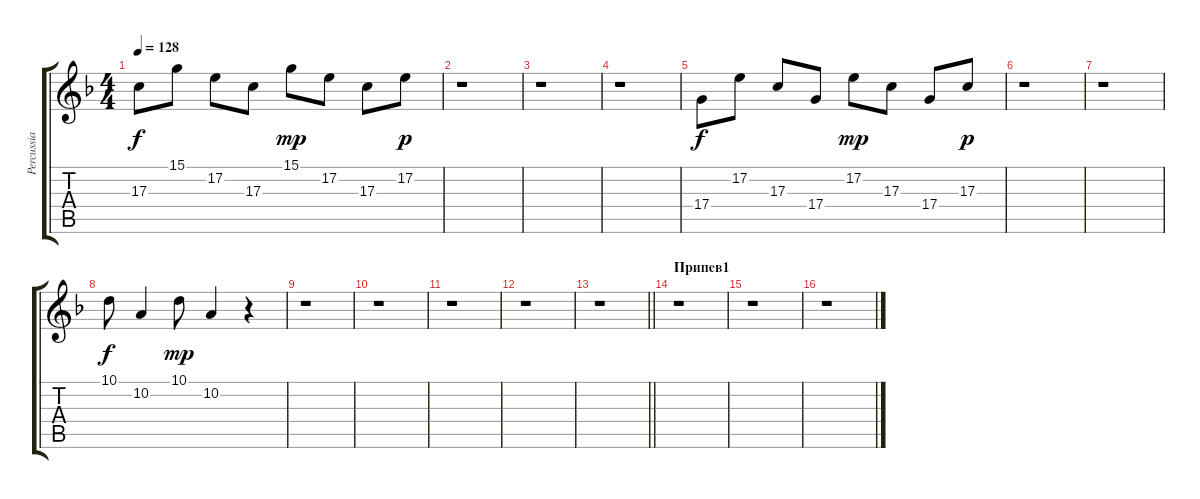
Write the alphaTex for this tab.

\track ("Percussia" "Percussia") {instrument xylophone}
\staff {score tabs}
\tuning (E4 B3 G3 D3 A2 E2) {hide}
\ts (4 4)
\tempo 128
\clef g2
\ks dminor
17.3.8{dy f volume 8} 15.1.8 17.2.8 17.3.8 15.1.8{dy mp} 17.2.8 17.3.8 17.2.8{dy p} |
r.1 |
r.1 |
r.1 |
17.4.8{dy f} 17.2.8 17.3.8 17.4.8 17.2.8{dy mp} 17.3.8 17.4.8 17.3.8{dy p} |
r.1 |
r.1 |
10.1.8{dy f} 10.2.4 10.1.8{dy mp} 10.2.4 r.4 |
r.1 |
r.1 |
r.1 |
r.1 |
\barLineRight lightlight
r.1 |
\section ("" "Припев1")
r.1 |
r.1 |
r.1
